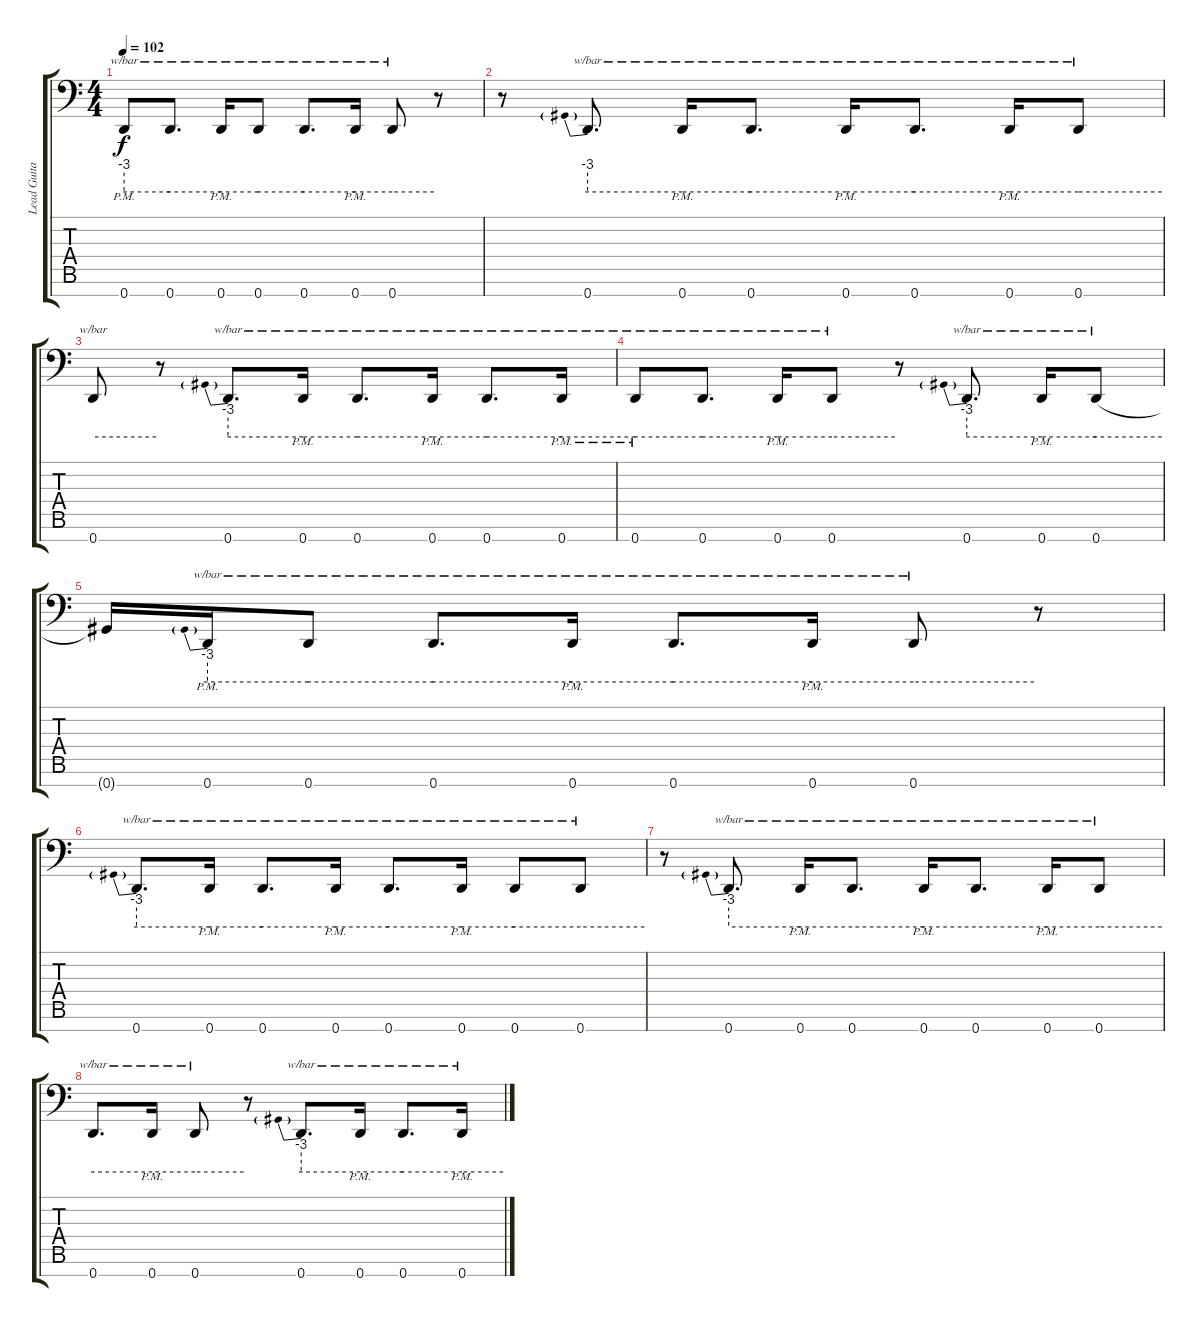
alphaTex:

\track ("Lead Guitar 1" "Lead Guita") {instrument distortionguitar}
\staff {score tabs}
\tuning (Eb4 Bb3 Gb3 Db3 Ab2 Eb2 Ab1) {hide}
\ts (4 4)
\tempo 102
\clef f4
\ks c
0.7{pm}.8{tbe (hold default 0 -12 60 -12) dy f} 0.7.8{d tbe (hold default 0 -12 60 -12)} 0.7{pm}.16{tbe (hold default 0 -12 60 -12)} 0.7.8{tbe (hold default 0 -12 60 -12)} 0.7.8{d tbe (hold default 0 -12 60 -12)} 0.7{pm}.16{tbe (hold default 0 -12 60 -12)} 0.7.8{tbe (hold default 0 -12 60 -12)} r.8 |
r.8{volume 10} 0.7.8{d tbe (predive default 0 -12 60 -12)} 0.7{pm}.16{tbe (hold default 0 -12 60 -12)} 0.7.8{d tbe (hold default 0 -12 60 -12)} 0.7{pm}.16{tbe (hold default 0 -12 60 -12)} 0.7.8{d tbe (hold default 0 -12 60 -12)} 0.7{pm}.16{tbe (hold default 0 -12 60 -12)} 0.7.8{tbe (hold default 0 -12 60 -12)} |
0.7.8{tbe (hold default 0 -12 60 -12)} r.8 0.7.8{d tbe (predive default 0 -12 60 -12)} 0.7{pm}.16{tbe (hold default 0 -12 60 -12)} 0.7.8{d tbe (hold default 0 -12 60 -12)} 0.7{pm}.16{tbe (hold default 0 -12 60 -12)} 0.7.8{d tbe (hold default 0 -12 60 -12)} 0.7{pm}.16{tbe (hold default 0 -12 60 -12)} |
0.7{pm}.8{tbe (hold default 0 -12 60 -12)} 0.7.8{d tbe (hold default 0 -12 60 -12)} 0.7{pm}.16{tbe (hold default 0 -12 60 -12)} 0.7.8{tbe (hold default 0 -12 60 -12)} r.8 0.7.8{d tbe (predive default 0 -12 60 -12)} 0.7{pm}.16{tbe (hold default 0 -12 60 -12)} 0.7.8{tbe (hold default 0 -12 60 -12)} |
0.7{t}.16 0.7{pm}.16{tbe (predive default 0 -12 60 -12)} 0.7.8{tbe (hold default 0 -12 60 -12)} 0.7.8{d tbe (hold default 0 -12 60 -12)} 0.7{pm}.16{tbe (hold default 0 -12 60 -12)} 0.7.8{d tbe (hold default 0 -12 60 -12)} 0.7{pm}.16{tbe (hold default 0 -12 60 -12)} 0.7.8{tbe (hold default 0 -12 60 -12)} r.8 |
0.7.8{d tbe (predive default 0 -12 60 -12) volume 7} 0.7{pm}.16{tbe (hold default 0 -12 60 -12)} 0.7.8{d tbe (hold default 0 -12 60 -12)} 0.7{pm}.16{tbe (hold default 0 -12 60 -12)} 0.7.8{d tbe (hold default 0 -12 60 -12)} 0.7{pm}.16{tbe (hold default 0 -12 60 -12)} 0.7.8{tbe (hold default 0 -12 60 -12)} 0.7.8{tbe (hold default 0 -12 60 -12)} |
r.8 0.7.8{d tbe (predive default 0 -12 60 -12)} 0.7{pm}.16{tbe (hold default 0 -12 60 -12)} 0.7.8{d tbe (hold default 0 -12 60 -12)} 0.7{pm}.16{tbe (hold default 0 -12 60 -12)} 0.7.8{d tbe (hold default 0 -12 60 -12)} 0.7{pm}.16{tbe (hold default 0 -12 60 -12)} 0.7.8{tbe (hold default 0 -12 60 -12)} |
0.7.8{d tbe (hold default 0 -12 60 -12)} 0.7{pm}.16{tbe (hold default 0 -12 60 -12)} 0.7.8{tbe (hold default 0 -12 60 -12)} r.8 0.7.8{d tbe (predive default 0 -12 60 -12)} 0.7{pm}.16{tbe (hold default 0 -12 60 -12)} 0.7.8{d tbe (hold default 0 -12 60 -12)} 0.7{pm}.16{tbe (hold default 0 -12 60 -12)}
